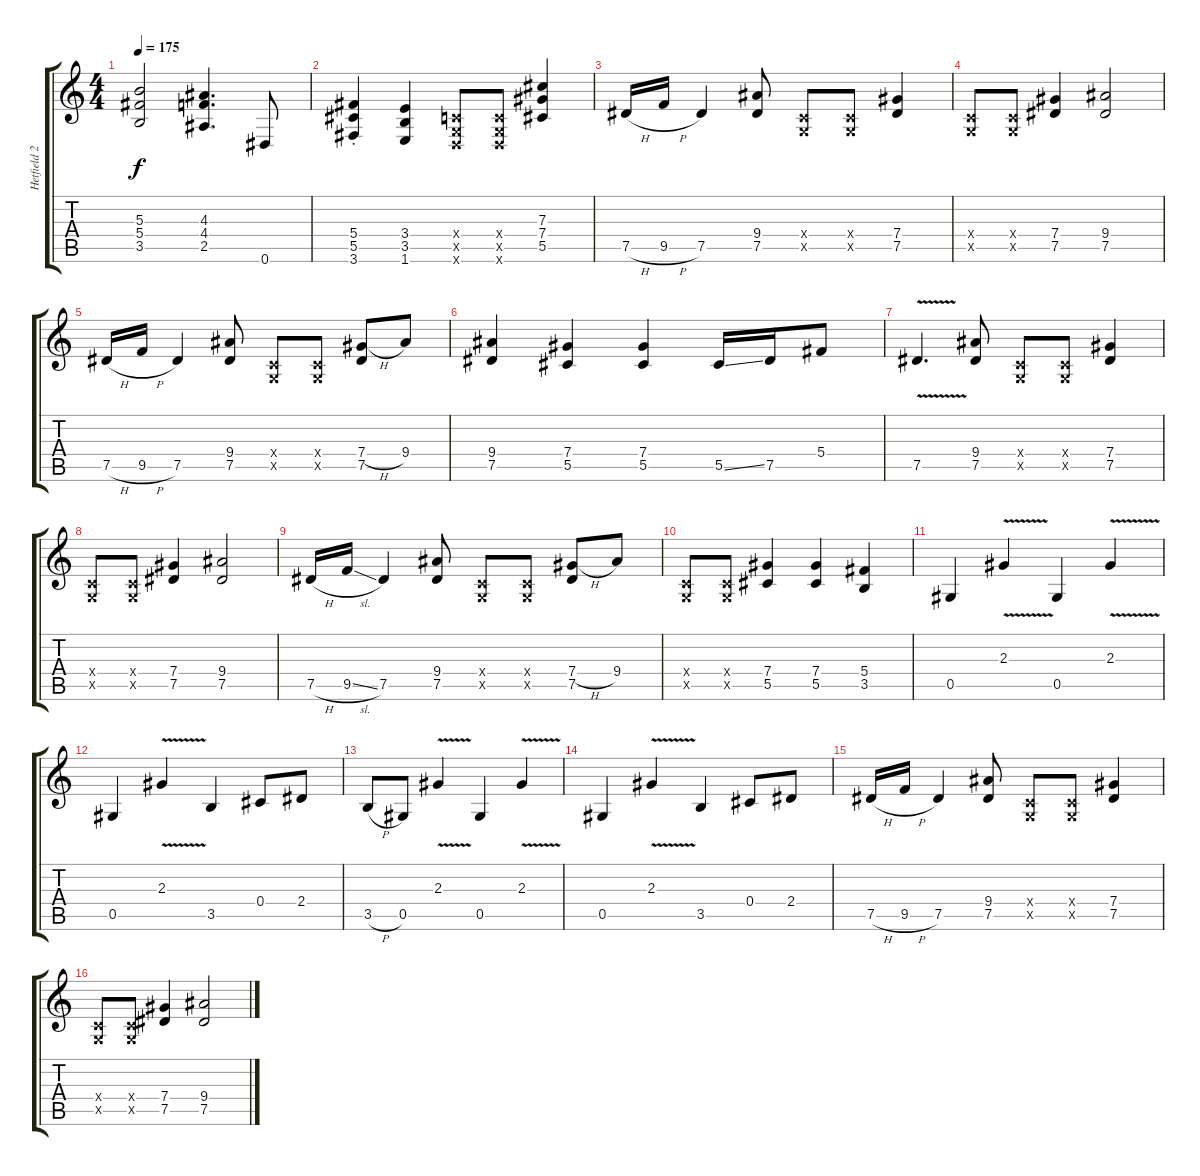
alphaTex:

\track ("Hetfield 2" "Hetfield 2") {instrument overdrivenguitar}
\staff {score tabs}
\tuning (Eb4 Bb3 Gb3 Db3 Ab2 Eb2) {hide}
\ts (4 4)
\tempo 175
\clef g2
\ks c
(5.3 5.4 3.5).2{dy f} (4.3 4.4 2.5).4{d} 0.6.8 |
(5.4{st} 5.5{st} 3.6{st}).4 (3.4 3.5 1.6).4 (-1.4{x} -1.5{x} -1.6{x}).8 (-1.4{x} -1.5{x} -1.6{x}).8 (7.3 7.4 5.5).4 |
7.5{h}.16 9.5{h}.16 7.5.4 (9.4 7.5).8 (-1.4{x} -1.5{x}).8 (-1.4{x} -1.5{x}).8 (7.4 7.5).4 |
(-1.4{x} -1.5{x}).8 (-1.4{x} -1.5{x}).8 (7.4 7.5).4 (9.4 7.5).2 |
7.5{h}.16 9.5{h}.16 7.5.4 (9.4 7.5).8 (-1.4{x} -1.5{x}).8 (-1.4{x} -1.5{x}).8 (7.4{h} 7.5).8 9.4.8 |
(9.4 7.5).4 (7.4 5.5).4 (7.4 5.5).4 5.5{ss}.16 7.5.16 5.4.8 |
7.5{v}.4{d} (9.4 7.5).8 (-1.4{x} -1.5{x}).8 (-1.4{x} -1.5{x}).8 (7.4 7.5).4 |
(-1.4{x} -1.5{x}).8 (-1.4{x} -1.5{x}).8 (7.4 7.5).4 (9.4 7.5).2 |
7.5{h}.16 9.5{sl}.16 7.5.4 (9.4 7.5).8 (-1.4{x} -1.5{x}).8 (-1.4{x} -1.5{x}).8 (7.4{h} 7.5).8 9.4.8 |
(-1.4{x} -1.5{x}).8 (-1.4{x} -1.5{x}).8 (7.4 5.5).4 (7.4 5.5).4 (5.4 3.5).4 |
0.5.4 2.3{v}.4 0.5.4 2.3{v}.4 |
0.5.4 2.3{v}.4 3.5.4 0.4.8 2.4.8 |
3.5{h}.8 0.5.8 2.3{v}.4 0.5.4 2.3{v}.4 |
0.5.4 2.3{v}.4 3.5.4 0.4.8 2.4.8 |
7.5{h}.16 9.5{h}.16 7.5.4 (9.4 7.5).8 (-1.4{x} -1.5{x}).8 (-1.4{x} -1.5{x}).8 (7.4 7.5).4 |
(-1.4{x} -1.5{x}).8 (-1.4{x} -1.5{x}).8 (7.4 7.5).4 (9.4 7.5).2
